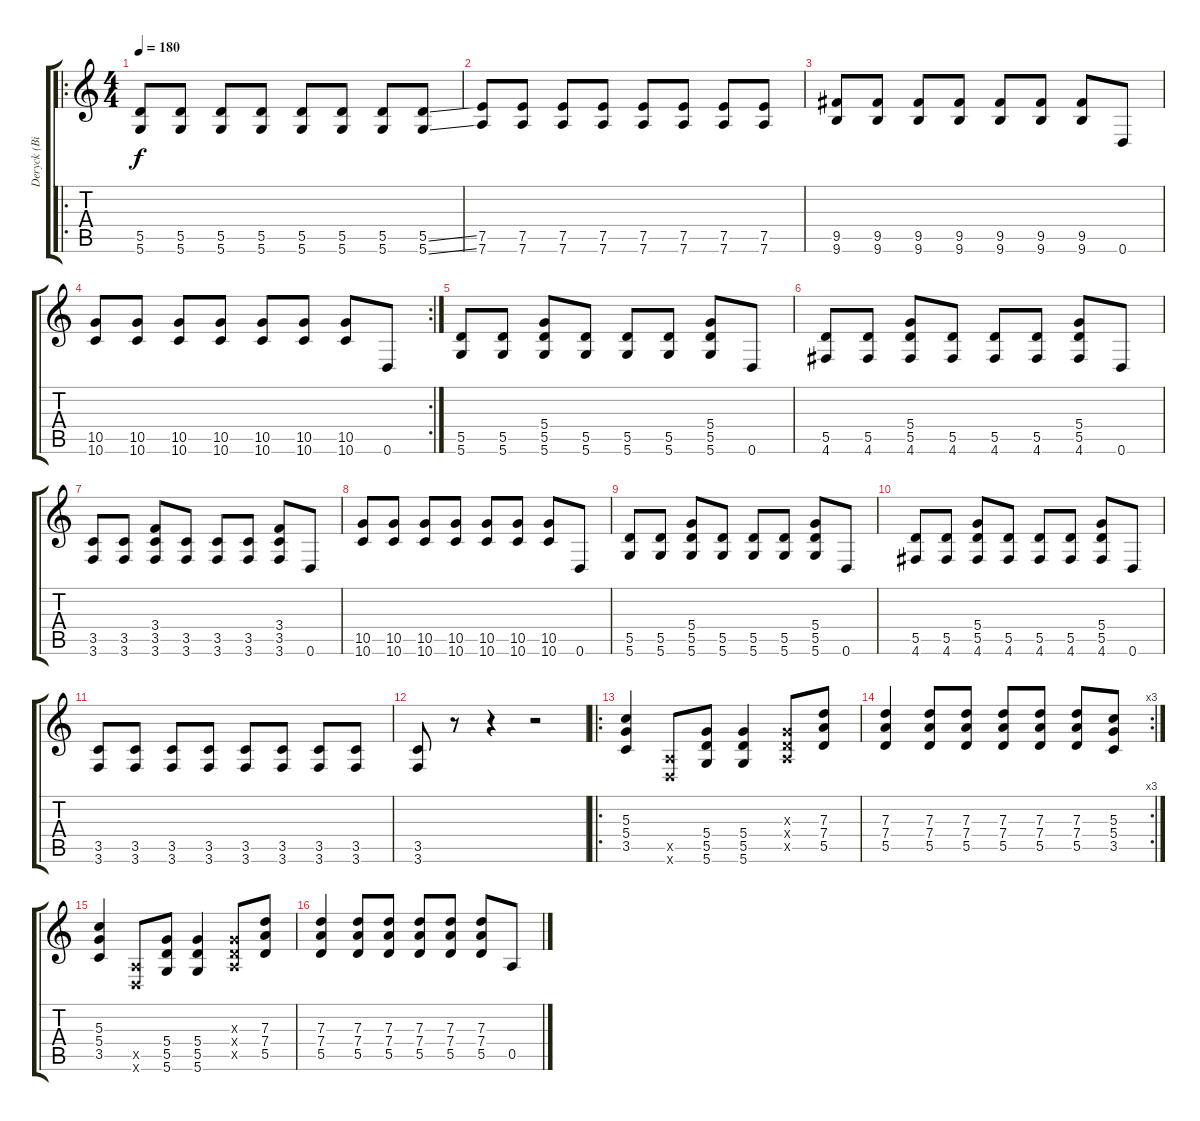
\track ("Deryck (Bizzy D) - Rhytm Guitar" "Deryck (Bi") {instrument distortionguitar}
\staff {score tabs}
\tuning (E4 B3 G3 D3 A2 D2) {hide}
\ro
\ts (4 4)
\tempo 180
\clef g2
\ks c
(5.5 5.6).8{dy f instrument distortionguitar} (5.5 5.6).8 (5.5 5.6).8 (5.5 5.6).8 (5.5 5.6).8 (5.5 5.6).8 (5.5 5.6).8 (5.5{ss} 5.6{ss}).8 |
(7.5 7.6).8 (7.5 7.6).8 (7.5 7.6).8 (7.5 7.6).8 (7.5 7.6).8 (7.5 7.6).8 (7.5 7.6).8 (7.5 7.6).8 |
(9.5 9.6).8 (9.5 9.6).8 (9.5 9.6).8 (9.5 9.6).8 (9.5 9.6).8 (9.5 9.6).8 (9.5 9.6).8 0.6.8 |
\rc 2
(10.5 10.6).8 (10.5 10.6).8 (10.5 10.6).8 (10.5 10.6).8 (10.5 10.6).8 (10.5 10.6).8 (10.5 10.6).8 0.6.8 |
(5.5 5.6).8 (5.5 5.6).8 (5.4 5.5 5.6).8 (5.5 5.6).8 (5.5 5.6).8 (5.5 5.6).8 (5.4 5.5 5.6).8 0.6.8 |
(5.5 4.6).8 (5.5 4.6).8 (5.4 5.5 4.6).8 (5.5 4.6).8 (5.5 4.6).8 (5.5 4.6).8 (5.4 5.5 4.6).8 0.6.8 |
(3.5 3.6).8 (3.5 3.6).8 (3.4 3.5 3.6).8 (3.5 3.6).8 (3.5 3.6).8 (3.5 3.6).8 (3.4 3.5 3.6).8 0.6.8 |
(10.5 10.6).8 (10.5 10.6).8 (10.5 10.6).8 (10.5 10.6).8 (10.5 10.6).8 (10.5 10.6).8 (10.5 10.6).8 0.6.8 |
(5.5 5.6).8 (5.5 5.6).8 (5.4 5.5 5.6).8 (5.5 5.6).8 (5.5 5.6).8 (5.5 5.6).8 (5.4 5.5 5.6).8 0.6.8 |
(5.5 4.6).8 (5.5 4.6).8 (5.4 5.5 4.6).8 (5.5 4.6).8 (5.5 4.6).8 (5.5 4.6).8 (5.4 5.5 4.6).8 0.6.8 |
(3.5 3.6).8 (3.5 3.6).8 (3.5 3.6).8 (3.5 3.6).8 (3.5 3.6).8 (3.5 3.6).8 (3.5 3.6).8 (3.5 3.6).8 |
(3.5 3.6).8 r.8 r.4 r.2 |
\ro
(5.3 5.4 3.5).4 (0.5{x} 0.6{x}).8 (5.4 5.5 5.6).8 (5.4 5.5 5.6).4 (0.3{x} 0.4{x} 0.5{x}).8 (7.3 7.4 5.5).8 |
\rc 3
(7.3 7.4 5.5).4 (7.3 7.4 5.5).8 (7.3 7.4 5.5).8 (7.3 7.4 5.5).8 (7.3 7.4 5.5).8 (7.3 7.4 5.5).8 (5.3 5.4 3.5).8 |
(5.3 5.4 3.5).4 (0.5{x} 0.6{x}).8 (5.4 5.5 5.6).8 (5.4 5.5 5.6).4 (0.3{x} 0.4{x} 0.5{x}).8 (7.3 7.4 5.5).8 |
(7.3 7.4 5.5).4 (7.3 7.4 5.5).8 (7.3 7.4 5.5).8 (7.3 7.4 5.5).8 (7.3 7.4 5.5).8 (7.3 7.4 5.5).8 0.5.8
